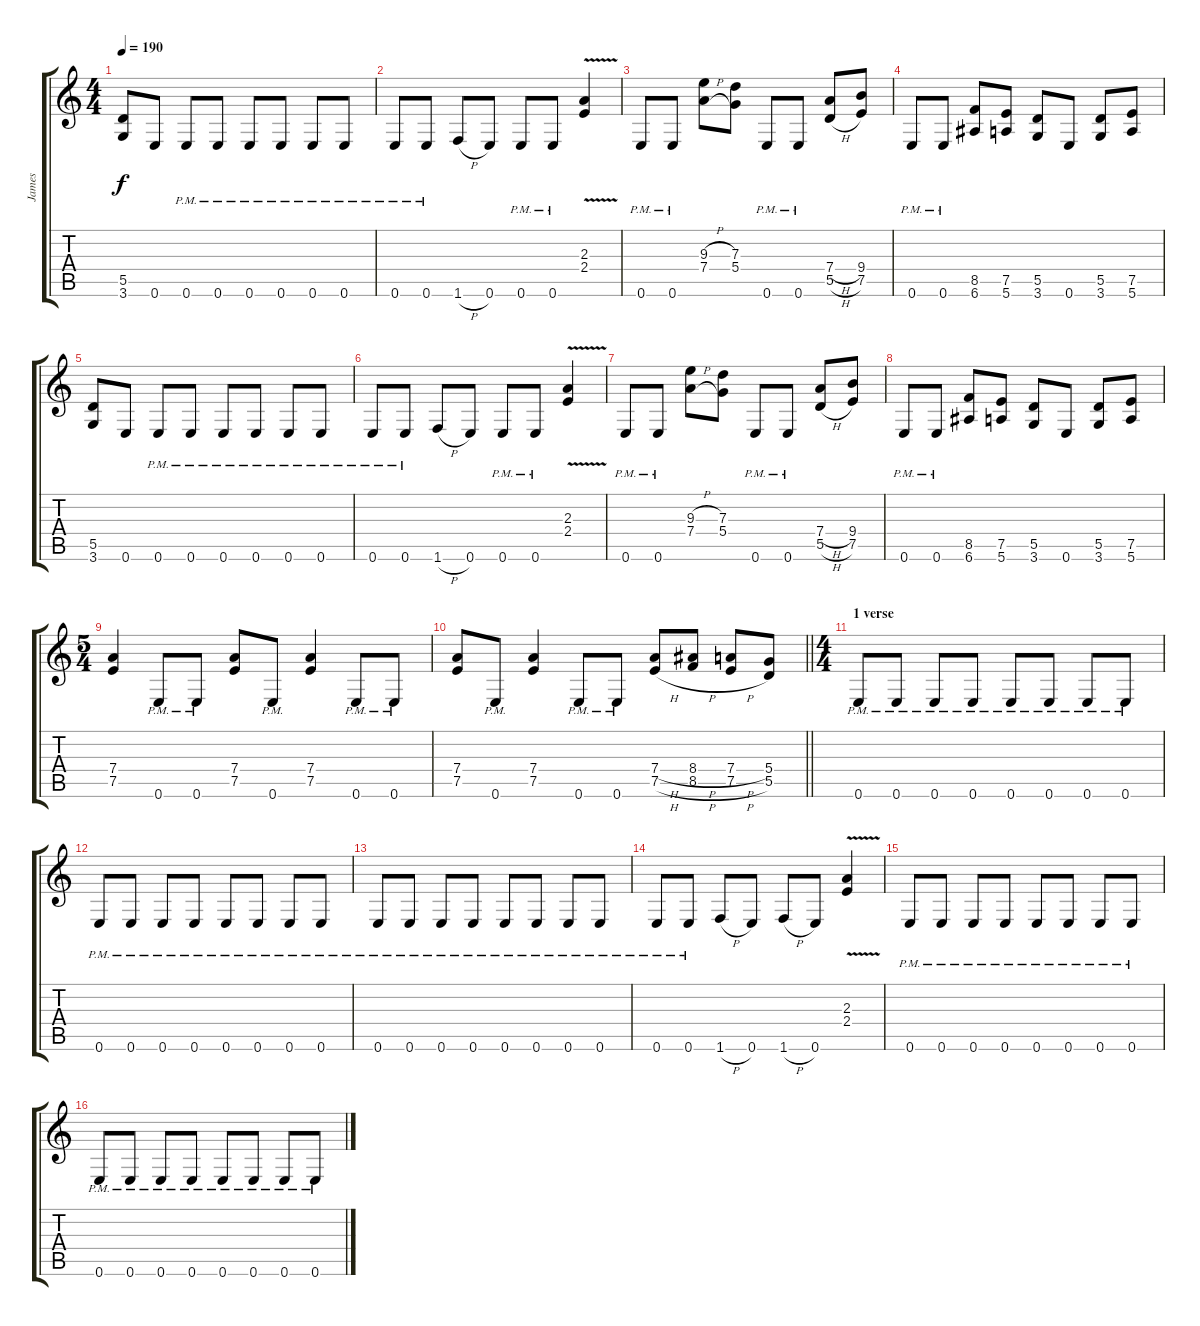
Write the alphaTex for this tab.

\track ("James" "James") {instrument distortionguitar}
\staff {score tabs}
\tuning (E4 B3 G3 D3 A2 E2) {hide}
\ts (4 4)
\tempo 190
\clef g2
\ks c
(5.5 3.6).8{dy f} 0.6.8 0.6{pm}.8 0.6{pm}.8 0.6{pm}.8 0.6{pm}.8 0.6{pm}.8 0.6{pm}.8 |
0.6{pm}.8 0.6{pm}.8 1.6{h}.8 0.6.8 0.6{pm}.8 0.6{pm}.8 (2.3{v} 2.4{v}).4 |
0.6{pm}.8 0.6{pm}.8 (9.3{h} 7.4{h}).8 (7.3 5.4).8 0.6{pm}.8 0.6{pm}.8 (7.4{h} 5.5{h}).8 (9.4 7.5).8 |
0.6{pm}.8 0.6{pm}.8 (8.5 6.6).8 (7.5 5.6).8 (5.5 3.6).8 0.6.8 (5.5 3.6).8 (7.5 5.6).8 |
(5.5 3.6).8 0.6.8 0.6{pm}.8 0.6{pm}.8 0.6{pm}.8 0.6{pm}.8 0.6{pm}.8 0.6{pm}.8 |
0.6{pm}.8 0.6{pm}.8 1.6{h}.8 0.6.8 0.6{pm}.8 0.6{pm}.8 (2.3{v} 2.4{v}).4 |
0.6{pm}.8 0.6{pm}.8 (9.3{h} 7.4{h}).8 (7.3 5.4).8 0.6{pm}.8 0.6{pm}.8 (7.4{h} 5.5{h}).8 (9.4 7.5).8 |
0.6{pm}.8 0.6{pm}.8 (8.5 6.6).8 (7.5 5.6).8 (5.5 3.6).8 0.6.8 (5.5 3.6).8 (7.5 5.6).8 |
\ts (5 4)
(7.4 7.5).4 0.6{pm}.8 0.6{pm}.8 (7.4 7.5).8 0.6{pm}.8 (7.4 7.5).4 0.6{pm}.8 0.6{pm}.8 |
\barLineRight lightlight
(7.4 7.5).8 0.6{pm}.8 (7.4 7.5).4 0.6{pm}.8 0.6{pm}.8 (7.4{h} 7.5{h}).8 (8.4{h} 8.5{h}).8 (7.4{h} 7.5{h}).8 (5.4 5.5).8 |
\ts (4 4)
\section ("" "1 verse")
0.6{pm}.8 0.6{pm}.8 0.6{pm}.8 0.6{pm}.8 0.6{pm}.8 0.6{pm}.8 0.6{pm}.8 0.6{pm}.8 |
0.6{pm}.8 0.6{pm}.8 0.6{pm}.8 0.6{pm}.8 0.6{pm}.8 0.6{pm}.8 0.6{pm}.8 0.6{pm}.8 |
0.6{pm}.8 0.6{pm}.8 0.6{pm}.8 0.6{pm}.8 0.6{pm}.8 0.6{pm}.8 0.6{pm}.8 0.6{pm}.8 |
0.6{pm}.8 0.6{pm}.8 1.6{h}.8 0.6.8 1.6{h}.8 0.6.8 (2.3{v} 2.4{v}).4 |
0.6{pm}.8 0.6{pm}.8 0.6{pm}.8 0.6{pm}.8 0.6{pm}.8 0.6{pm}.8 0.6{pm}.8 0.6{pm}.8 |
0.6{pm}.8 0.6{pm}.8 0.6{pm}.8 0.6{pm}.8 0.6{pm}.8 0.6{pm}.8 0.6{pm}.8 0.6{pm}.8
